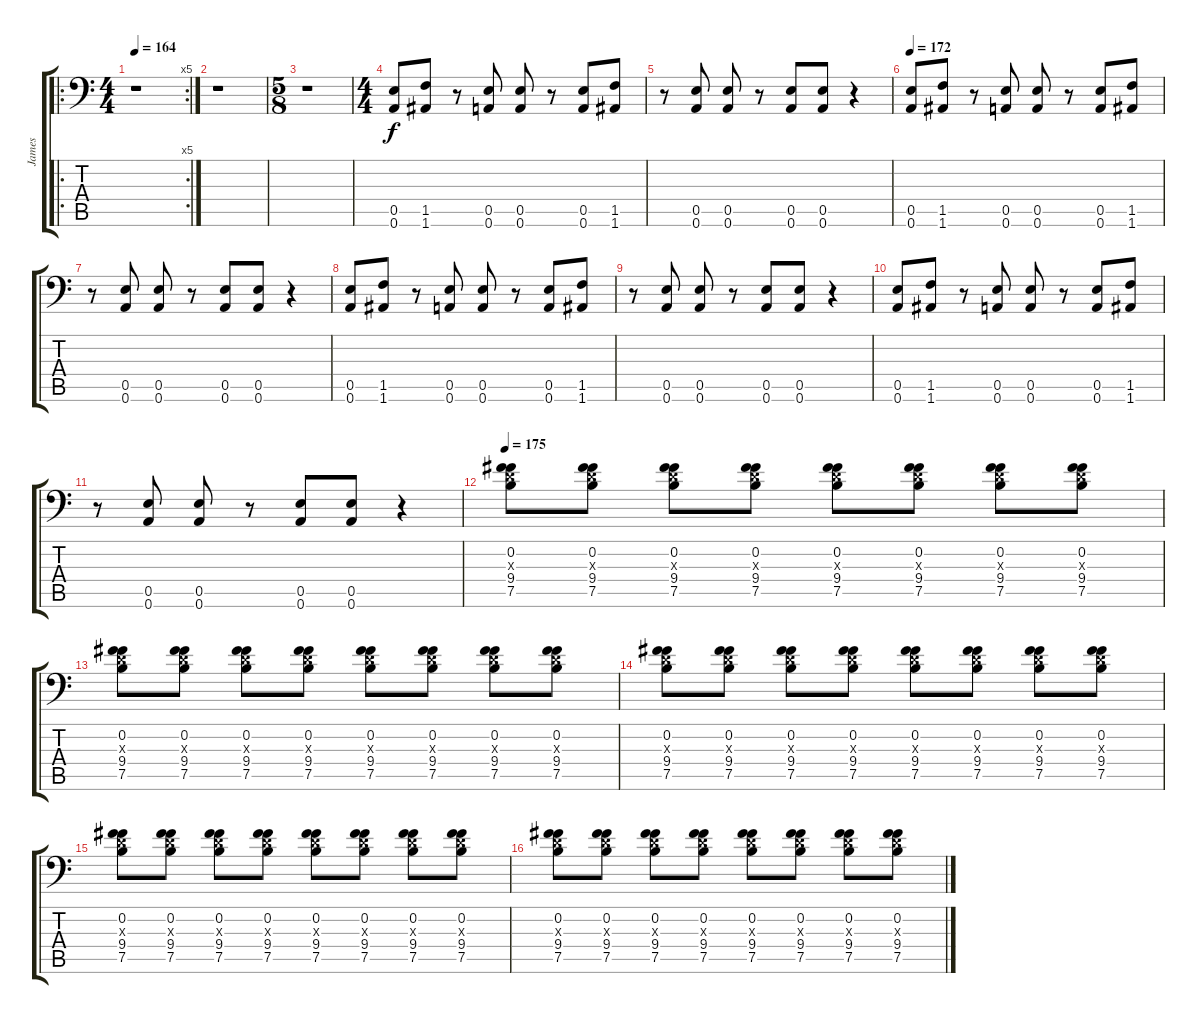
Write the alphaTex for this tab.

\track ("James" "James") {instrument overdrivenguitar}
\staff {score tabs}
\tuning (B3 Gb3 D3 A2 E2 A1) {hide}
\ro
\rc 5
\ts (4 4)
\tempo 164
\clef f4
\ks c
r.1{dy f} |
r.1 |
\ts (5 8)
r.1 |
\ts (4 4)
(0.5 0.6).8 (1.5 1.6).8 r.8 (0.5 0.6).8 (0.5 0.6).8 r.8 (0.5 0.6).8 (1.5 1.6).8 |
r.8 (0.5 0.6).8 (0.5 0.6).8 r.8 (0.5 0.6).8 (0.5 0.6).8 r.4 |
\tempo 172
(0.5 0.6).8 (1.5 1.6).8 r.8 (0.5 0.6).8 (0.5 0.6).8 r.8 (0.5 0.6).8 (1.5 1.6).8 |
r.8 (0.5 0.6).8 (0.5 0.6).8 r.8 (0.5 0.6).8 (0.5 0.6).8 r.4 |
(0.5 0.6).8 (1.5 1.6).8 r.8 (0.5 0.6).8 (0.5 0.6).8 r.8 (0.5 0.6).8 (1.5 1.6).8 |
r.8 (0.5 0.6).8 (0.5 0.6).8 r.8 (0.5 0.6).8 (0.5 0.6).8 r.4 |
(0.5 0.6).8 (1.5 1.6).8 r.8 (0.5 0.6).8 (0.5 0.6).8 r.8 (0.5 0.6).8 (1.5 1.6).8 |
r.8 (0.5 0.6).8 (0.5 0.6).8 r.8 (0.5 0.6).8 (0.5 0.6).8 r.4 |
\tempo 175
(0.2 0.3{x} 9.4 7.5).8 (0.2 0.3{x} 9.4 7.5).8 (0.2 0.3{x} 9.4 7.5).8 (0.2 0.3{x} 9.4 7.5).8 (0.2 0.3{x} 9.4 7.5).8 (0.2 0.3{x} 9.4 7.5).8 (0.2 0.3{x} 9.4 7.5).8 (0.2 0.3{x} 9.4 7.5).8 |
(0.2 0.3{x} 9.4 7.5).8 (0.2 0.3{x} 9.4 7.5).8 (0.2 0.3{x} 9.4 7.5).8 (0.2 0.3{x} 9.4 7.5).8 (0.2 0.3{x} 9.4 7.5).8 (0.2 0.3{x} 9.4 7.5).8 (0.2 0.3{x} 9.4 7.5).8 (0.2 0.3{x} 9.4 7.5).8 |
(0.2 0.3{x} 9.4 7.5).8 (0.2 0.3{x} 9.4 7.5).8 (0.2 0.3{x} 9.4 7.5).8 (0.2 0.3{x} 9.4 7.5).8 (0.2 0.3{x} 9.4 7.5).8 (0.2 0.3{x} 9.4 7.5).8 (0.2 0.3{x} 9.4 7.5).8 (0.2 0.3{x} 9.4 7.5).8 |
(0.2 0.3{x} 9.4 7.5).8 (0.2 0.3{x} 9.4 7.5).8 (0.2 0.3{x} 9.4 7.5).8 (0.2 0.3{x} 9.4 7.5).8 (0.2 0.3{x} 9.4 7.5).8 (0.2 0.3{x} 9.4 7.5).8 (0.2 0.3{x} 9.4 7.5).8 (0.2 0.3{x} 9.4 7.5).8 |
(0.2 0.3{x} 9.4 7.5).8 (0.2 0.3{x} 9.4 7.5).8 (0.2 0.3{x} 9.4 7.5).8 (0.2 0.3{x} 9.4 7.5).8 (0.2 0.3{x} 9.4 7.5).8 (0.2 0.3{x} 9.4 7.5).8 (0.2 0.3{x} 9.4 7.5).8 (0.2 0.3{x} 9.4 7.5).8
